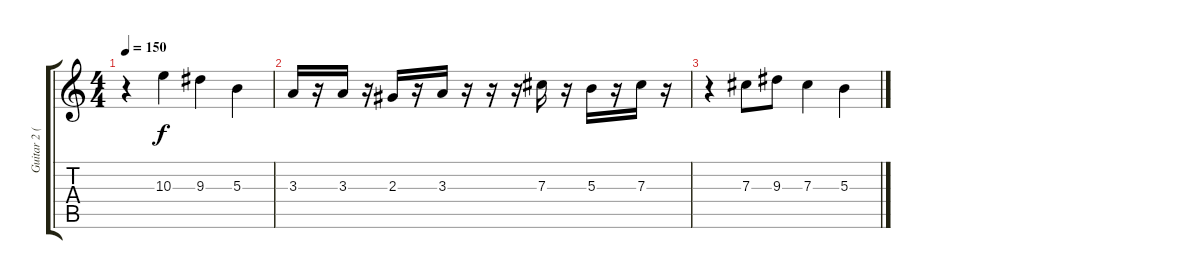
\track ("Guitar 2 (solo)" "Guitar 2 (") {instrument overdrivenguitar}
\staff {score tabs}
\tuning (Eb4 Bb3 Gb3 Db3 Ab2 Eb2) {hide}
\ts (4 4)
\tempo 150
\clef g2
\ks c
r.4{dy f} 10.3.4 9.3.4 5.3.4 |
3.3.16 r.16 3.3.16 r.16 2.3.16 r.16 3.3.16 r.16 r.16 r.16 7.3.16 r.16 5.3.16 r.16 7.3.16 r.16 |
r.4 7.3.8 9.3.8 7.3.4 5.3.4
